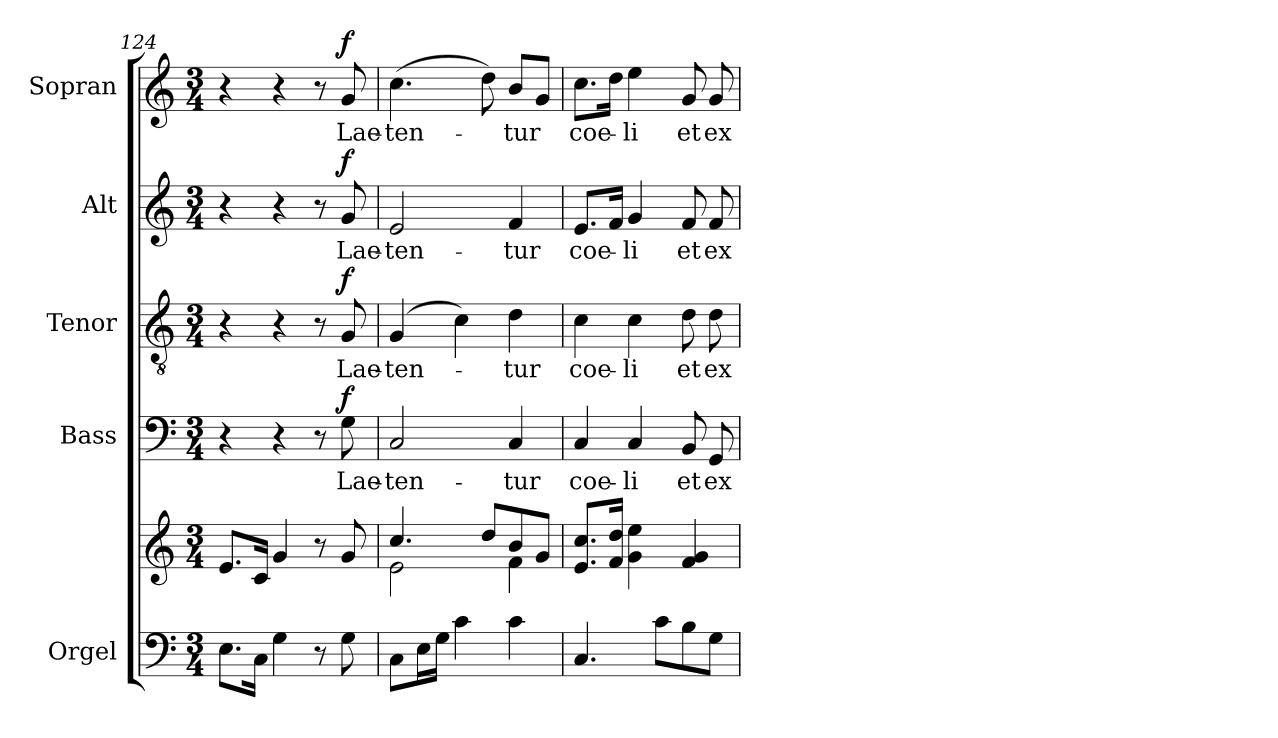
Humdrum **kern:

**kern	**kern	**kern	**text	**dynam	**kern	**text	**dynam	**kern	**text	**dynam	**kern	**text	**dynam
*part5	*part5	*part4	*part4	*part4	*part3	*part3	*part3	*part2	*part2	*part2	*part1	*part1	*part1
*staff6	*staff5	*staff4	*staff4	*staff4	*staff3	*staff3	*staff3	*staff2	*staff2	*staff2	*staff1	*staff1	*staff1
*I"Orgel	*	*I"Bass	*	*	*I"Tenor	*	*	*I"Alt	*	*	*I"Sopran	*	*
*I'Org.	*	*I'B.	*	*	*I'T.	*	*	*I'A.	*	*	*I'S.	*	*
*clefF4	*clefG2	*clefF4	*	*	*clefGv2	*	*	*clefG2	*	*	*clefG2	*	*
*k[]	*k[]	*k[]	*	*	*k[]	*	*	*k[]	*	*	*k[]	*	*
*C:	*C:	*C:	*	*	*C:	*	*	*C:	*	*	*C:	*	*
*M3/4	*M3/4	*M3/4	*	*	*M3/4	*	*	*M3/4	*	*	*M3/4	*	*
=124	=124	=124	=124	=124	=124	=124	=124	=124	=124	=124	=124	=124	=124
8.E\L	8.e/L	4r	.	.	4r	.	.	4r	.	.	4r	.	.
16C\Jk	16c/Jk	.	.	.	.	.	.	.	.	.	.	.	.
4G\	4g/	4r	.	.	4r	.	.	4r	.	.	4r	.	.
8r	8r	8r	.	.	8r	.	.	8r	.	.	8r	.	.
!	!	!	!LO:LY:b	!LO:DY:a	!	!LO:LY:b	!LO:DY:a	!	!LO:LY:b	!LO:DY:a	!	!LO:LY:b	!LO:DY:a
8G\	8g/	8G\	Lae-	f	8G/	Lae-	f	8g/	Lae-	f	8g/	Lae-	f
=125	=125	=125	=125	=125	=125	=125	=125	=125	=125	=125	=125	=125	=125
*	*^	*	*	*	*	*	*	*	*	*	*	*	*
!	!	!	!	!LO:LY:b	!	!	!LO:LY:b	!	!	!LO:LY:b	!	!	!LO:LY:b	!
8C\L	4.cc/	2e\	2C/	-ten-	.	(4G/	-ten-	.	2e/	-ten-	.	(>4.cc\	-ten-	.
16E\L	.	.	.	.	.	.	.	.	.	.	.	.	.	.
16G\JJ	.	.	.	.	.	.	.	.	.	.	.	.	.	.
4c\	.	.	.	.	.	4c\)	.	.	.	.	.	.	.	.
.	8dd/L	.	.	.	.	.	.	.	.	.	.	8dd\)	.	.
!	!	!	!	!LO:LY:b	!	!	!LO:LY:b	!	!	!LO:LY:b	!	!	!LO:LY:b	!
4c\	8b/	4f\	4C/	-tur	.	4d\	-tur	.	4f/	-tur	.	8b/L	-tur	.
.	8g/J	.	.	.	.	.	.	.	.	.	.	8g/J	.	.
*	*v	*v	*	*	*	*	*	*	*	*	*	*	*	*
=126	=126	=126	=126	=126	=126	=126	=126	=126	=126	=126	=126	=126	=126
!	!	!	!LO:LY:b	!	!	!LO:LY:b	!	!	!LO:LY:b	!	!	!LO:LY:b	!
4.C/	8.e/ 8.cc/L	4C/	coe-	.	4c\	coe-	.	8.e/L	coe-	.	8.cc\L	coe-	.
.	16f/ 16dd/Jk	.	.	.	.	.	.	16f/Jk	.	.	16dd\Jk	.	.
!	!	!	!LO:LY:b	!	!	!LO:LY:b	!	!	!LO:LY:b	!	!	!LO:LY:b	!
.	4g\ 4ee\	4C/	-li	.	4c\	-li	.	4g/	-li	.	4ee\	-li	.
8c\L	.	.	.	.	.	.	.	.	.	.	.	.	.
!	!	!	!LO:LY:b	!	!	!LO:LY:b	!	!	!LO:LY:b	!	!	!LO:LY:b	!
8B\	4f/ 4g/	8BB/	et	.	8d\	et	.	8f/	et	.	8g/	et	.
!	!	!	!LO:LY:b	!	!	!LO:LY:b	!	!	!LO:LY:b	!	!	!LO:LY:b	!
8G\J	.	8GG/	ex-	.	8d\	ex-	.	8f/	ex-	.	8g/	ex-	.
=	=	=	=	=	=	=	=	=	=	=	=	=	=
*-	*-	*-	*-	*-	*-	*-	*-	*-	*-	*-	*-	*-	*-
